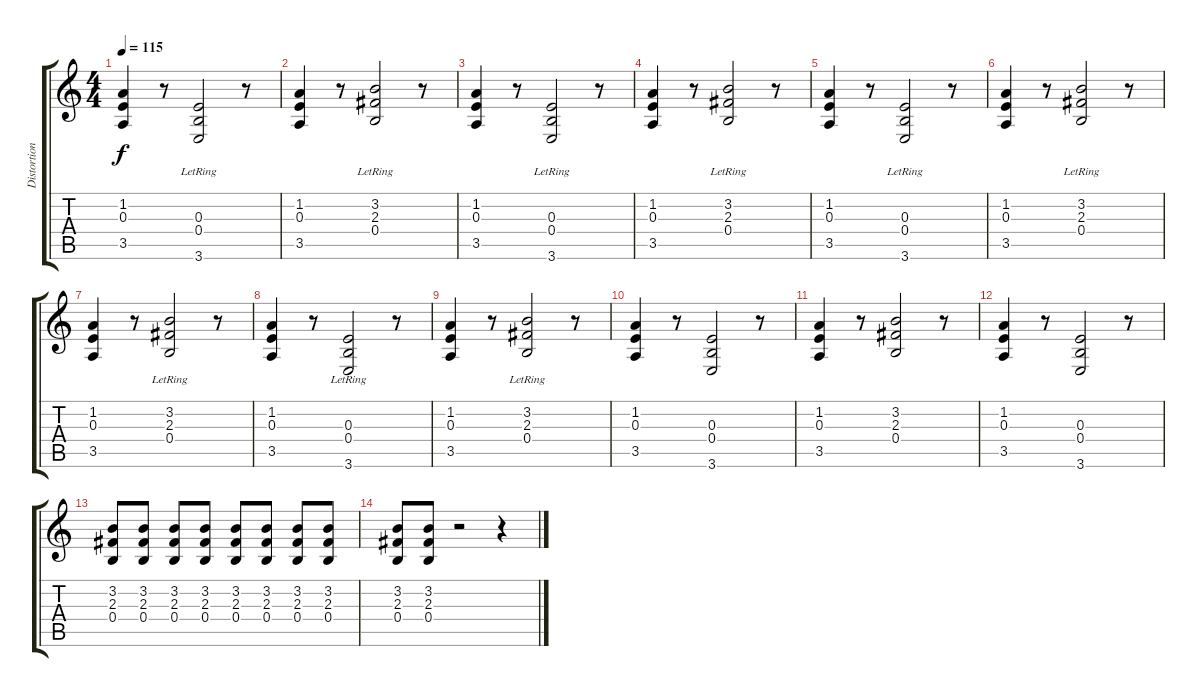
\track ("Distortion Rhythm" "Distortion") {instrument overdrivenguitar}
\staff {score tabs}
\tuning (Db4 Ab3 E3 B2 Gb2 Db2) {hide}
\ts (4 4)
\tempo 115
\clef g2
\ks c
(1.2 0.3 3.5).4{dy f} r.8 (0.3{lr} 0.4 3.6).2 r.8 |
(1.2 0.3 3.5).4 r.8 (3.2 2.3 0.4{lr}).2 r.8 |
(1.2 0.3 3.5).4 r.8 (0.3{lr} 0.4 3.6).2 r.8 |
(1.2 0.3 3.5).4 r.8 (3.2{lr} 2.3{lr} 0.4{lr}).2 r.8 |
(1.2 0.3 3.5).4 r.8 (0.3{lr} 0.4{lr} 3.6{lr}).2 r.8 |
(1.2 0.3 3.5).4 r.8 (3.2 2.3 0.4{lr}).2 r.8 |
(1.2 0.3 3.5).4 r.8 (3.2 2.3{lr} 0.4).2 r.8 |
(1.2 0.3 3.5).4 r.8 (0.3 0.4{lr} 3.6).2 r.8 |
(1.2 0.3 3.5).4 r.8 (3.2 2.3 0.4{lr}).2 r.8 |
(1.2 0.3 3.5).4 r.8 (0.3 0.4 3.6).2 r.8 |
(1.2 0.3 3.5).4 r.8 (3.2 2.3 0.4).2 r.8 |
(1.2 0.3 3.5).4 r.8 (0.3 0.4 3.6).2 r.8 |
(3.2 2.3 0.4).8 (3.2 2.3 0.4).8 (3.2 2.3 0.4).8 (3.2 2.3 0.4).8 (3.2 2.3 0.4).8 (3.2 2.3 0.4).8 (3.2 2.3 0.4).8 (3.2 2.3 0.4).8 |
(3.2 2.3 0.4).8 (3.2 2.3 0.4).8 r.2 r.4
